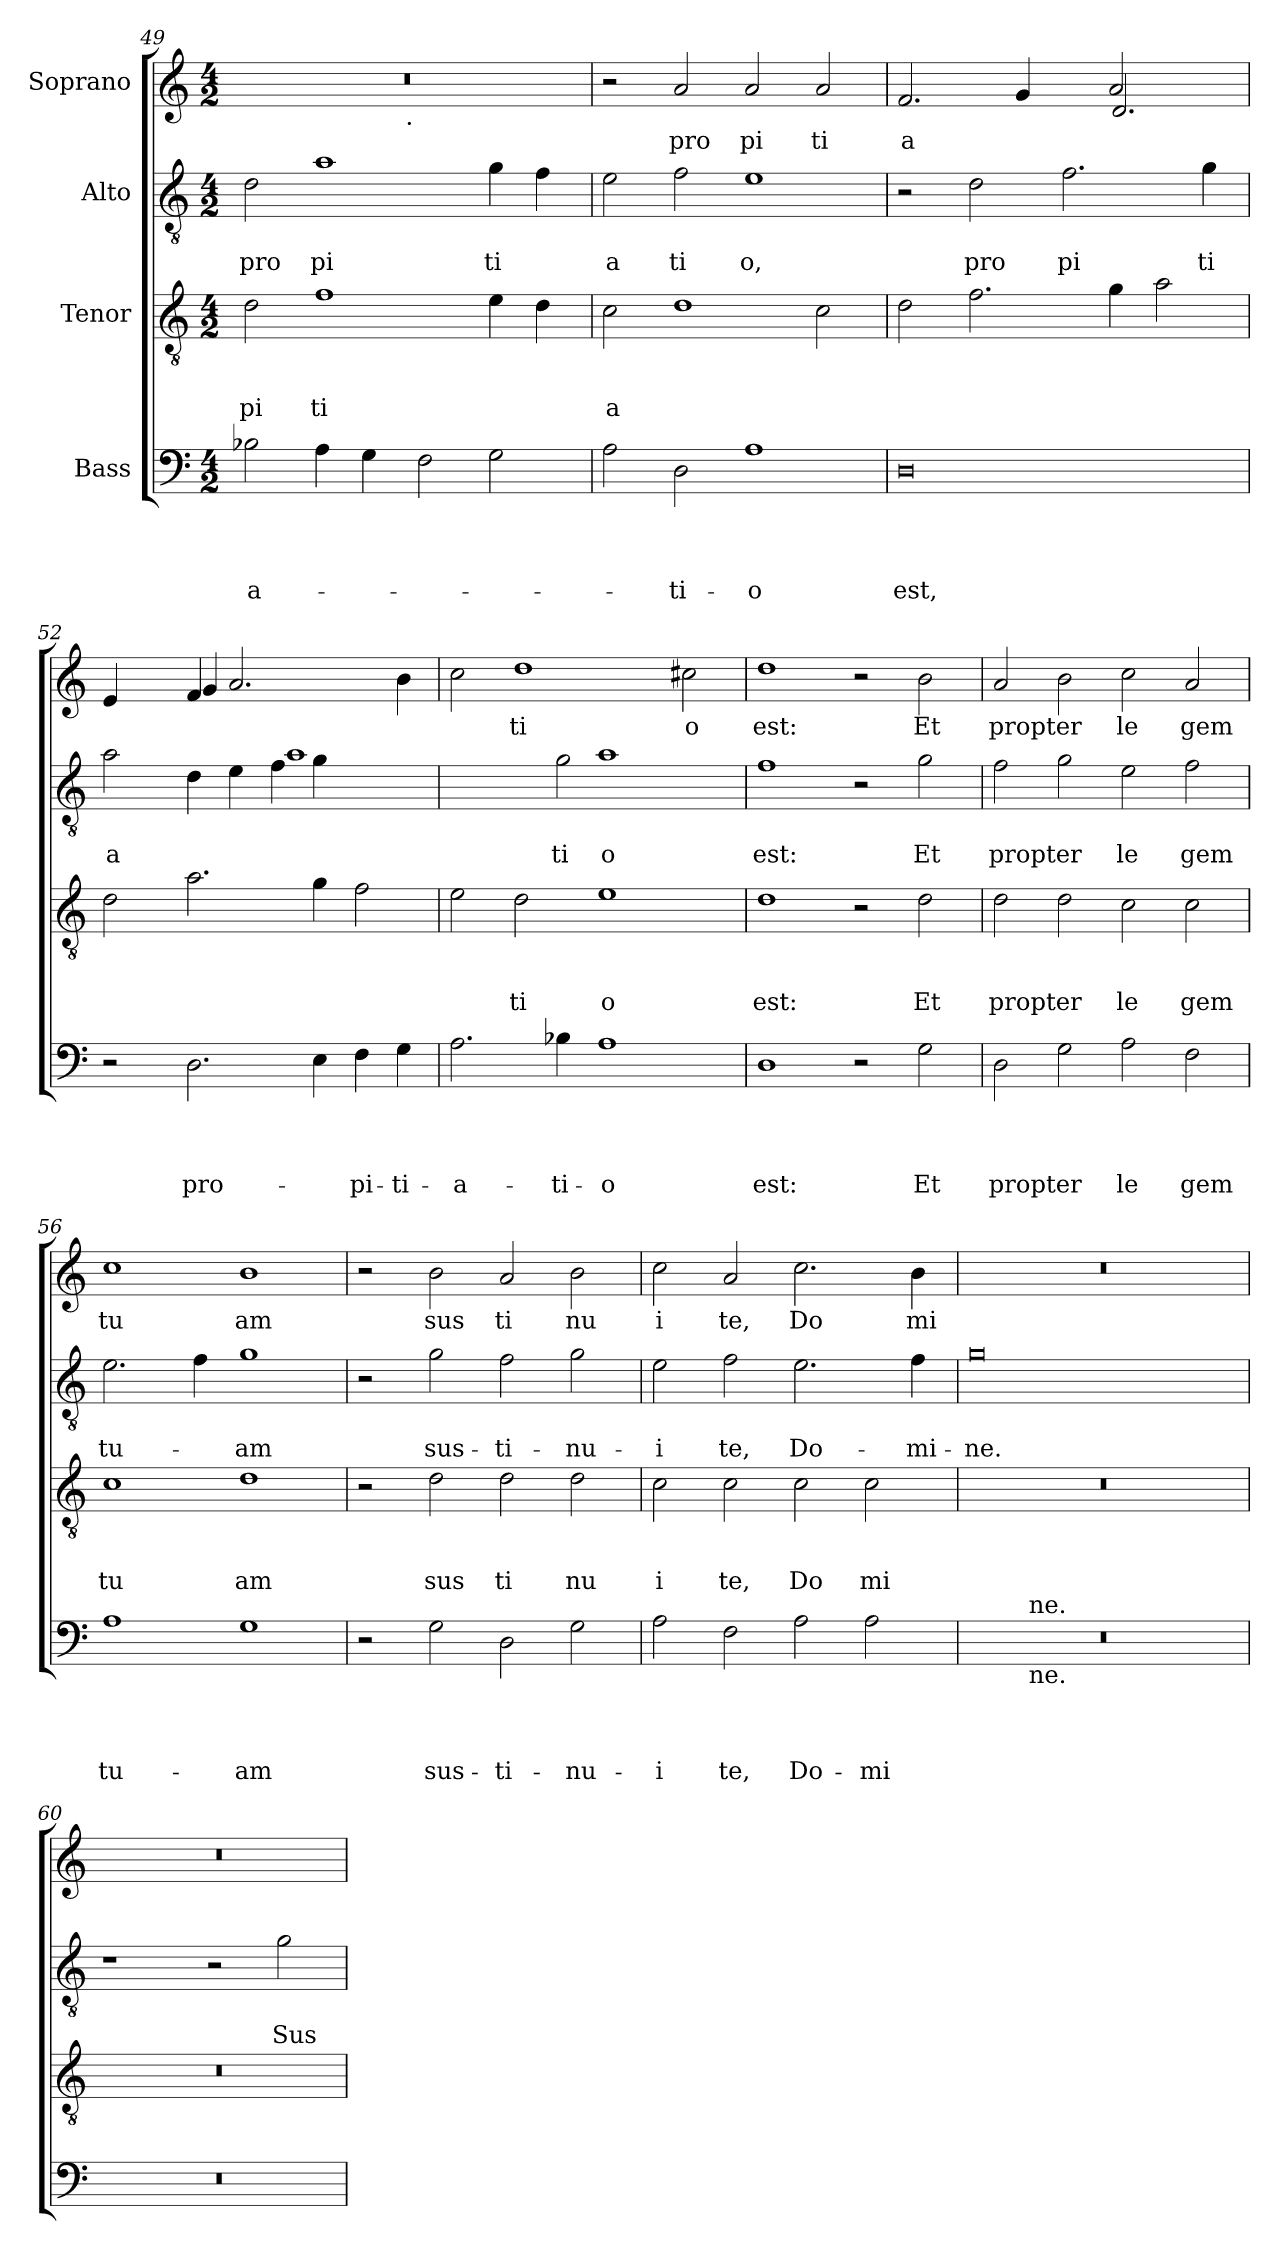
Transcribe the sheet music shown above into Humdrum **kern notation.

**kern	**text	**text	**text	**text	**kern	**text	**text	**text	**kern	**text	**text	**kern	**text
*part4	*part4	*part4	*part4	*part4	*part3	*part3	*part3	*part3	*part2	*part2	*part2	*part1	*part1
*staff4	*staff4	*staff4	*staff4	*staff4	*staff3	*staff3	*staff3	*staff3	*staff2	*staff2	*staff2	*staff1	*staff1
*I"Bass	*	*	*	*	*I"Tenor	*	*	*	*I"Alto	*	*	*I"Soprano	*
*clefF4	*	*	*	*	*clefGv2	*	*	*	*clefGv2	*	*	*clefG2	*
*k[]	*	*	*	*	*k[]	*	*	*	*k[]	*	*	*k[]	*
*C:	*	*	*	*	*C:	*	*	*	*C:	*	*	*C:	*
*M4/2	*	*	*	*	*M4/2	*	*	*	*M4/2	*	*	*M4/2	*
=49	=49	=49	=49	=49	=49	=49	=49	=49	=49	=49	=49	=49	=49
!	!	!	!	!LO:LY:b	!	!	!	!LO:LY:b	!	!	!LO:LY:b	!	!
*	*	*	*	*	*	*	*	*	*	*	*	*^	*
2B-\	.	.	.	-a-	2d\	.	.	pi	2d\	.	pro	0r	2ryy	.
!	!	!	!	!	!	!	!	!LO:LY:b	!	!	!LO:LY:b	!	!	!
4A\	.	.	.	.	1f	.	.	ti	1a	.	pi	.	4...ryy	.
4G\	.	.	.	.	.	.	.	.	.	.	.	.	.	.
!	!	!	!	!	!	!	!	!	!	!	!	!	!LO:TX:b:t=.	!
.	.	.	.	.	.	.	.	.	.	.	.	.	1ryy	.
2F\	.	.	.	.	.	.	.	.	.	.	.	.	.	.
!	!	!	!	!	!	!	!	!	!	!	!LO:LY:b	!	!	!
2G\	.	.	.	.	4e\	.	.	.	4g\	.	ti	.	.	.
.	.	.	.	.	4d\	.	.	.	4f\	.	.	.	.	.
.	.	.	.	.	.	.	.	.	.	.	.	.	32ryy	.
=50	=50	=50	=50	=50	=50	=50	=50	=50	=50	=50	=50	=50	=50	=50
!	!	!	!	!	!	!	!	!LO:LY:b	!	!	!LO:LY:b	!	!	!
*	*	*	*	*	*	*	*	*	*	*	*	*v	*v	*
2A\	.	.	.	.	2c\	.	.	a	2e\	.	a	2r	.
!	!	!	!	!LO:LY:b	!	!	!	!	!	!	!LO:LY:b	!	!LO:LY:b
2D\	.	.	.	-ti-	1d	.	.	.	2f\	.	ti	2a/	pro
!	!	!	!	!LO:LY:b	!	!	!	!	!	!	!LO:LY:b	!	!LO:LY:b
1A	.	.	.	-o	.	.	.	.	1e	.	o,	2a/	pi
!	!	!	!	!	!	!	!	!	!	!	!	!	!LO:LY:b
.	.	.	.	.	2c\	.	.	.	.	.	.	2a/	ti
=51	=51	=51	=51	=51	=51	=51	=51	=51	=51	=51	=51	=51	=51
!	!	!	!	!LO:LY:b	!	!	!	!	!	!	!	!	!LO:LY:b
*	*	*	*	*	*	*	*	*	*	*	*	*^	*
0D	.	.	.	est,	2d\	.	.	.	2r	.	.	2.f/	1ryy	a
!	!	!	!	!	!	!	!	!	!	!	!LO:LY:b	!	!	!
.	.	.	.	.	2.f\	.	.	.	2d\	.	pro	.	.	.
.	.	.	.	.	.	.	.	.	.	.	.	4g/	.	.
!	!	!	!	!	!	!	!	!	!	!	!LO:LY:b	!	!	!
.	.	.	.	.	.	.	.	.	2.f\	.	pi	4ryy	4ryy	.
.	.	.	.	.	4g\	.	.	.	.	.	.	2a/	2.d/	.
.	.	.	.	.	2a\	.	.	.	.	.	.	.	.	.
!	!	!	!	!	!	!	!	!	!	!	!LO:LY:b	!	!	!
.	.	.	.	.	.	.	.	.	4g\	.	ti	4ryy	.	.
=52	=52	=52	=52	=52	=52	=52	=52	=52	=52	=52	=52	=52	=52	=52
!	!	!	!	!	!	!	!	!	!	!	!LO:LY:b	!	!	!
*	*	*	*	*	*	*	*	*	*^	*	*	*	*	*
2r	.	.	.	.	2d\	.	.	.	2a\	1ryy	.	a	4e/	2ryy	.
.	.	.	.	.	.	.	.	.	.	.	.	.	4ryy	.	.
!	!	!	!	!LO:LY:b	!	!	!	!	!	!	!	!	!	!	!
2.D\	.	.	.	pro-	2.a\	.	.	.	4d\	.	.	.	4f/	4g/	.
.	.	.	.	.	.	.	.	.	4e\	.	.	.	1ryy	2.a/	.
.	.	.	.	.	.	.	.	.	4f\	1a	.	.	.	.	.
4E\	.	.	.	.	4g\	.	.	.	4g\	.	.	.	.	.	.
!	!	!	!	!LO:LY:b	!	!	!	!	!	!	!	!	!	!	!
4F\	.	.	.	-pi-	2f\	.	.	.	2ryy	.	.	.	.	4ryy	.
!	!	!	!	!LO:LY:b	!	!	!	!	!	!	!	!	!	!	!
4G\	.	.	.	-ti-	.	.	.	.	.	.	.	.	4ryy	4b\	.
=53	=53	=53	=53	=53	=53	=53	=53	=53	=53	=53	=53	=53	=53	=53	=53
!	!	!	!	!LO:LY:b	!	!	!	!	!	!	!	!	!	!	!
*	*	*	*	*	*	*	*	*	*	*	*	*	*v	*v	*
2.A\	.	.	.	-a-	2e\	.	.	.	2.ryy	1ryy	.	.	2cc\	.
!	!	!	!	!	!	!	!	!LO:LY:b	!	!	!	!	!	!LO:LY:b
.	.	.	.	.	2d\	.	.	ti	.	.	.	.	1dd	ti
!	!	!	!	!LO:LY:b	!	!	!	!	!	!	!	!LO:LY:b	!	!
4B-\	.	.	.	-ti-	.	.	.	.	2g\	.	.	ti	.	.
!	!	!	!	!LO:LY:b	!	!	!	!LO:LY:b	!	!	!	!LO:LY:b	!	!
1A	.	.	.	-o	1e	.	.	o	.	1a	.	o	.	.
.	.	.	.	.	.	.	.	.	2.ryy	.	.	.	.	.
!	!	!	!	!	!	!	!	!	!	!	!	!	!	!LO:LY:b
.	.	.	.	.	.	.	.	.	.	.	.	.	2cc#\	o
*	*	*	*	*	*	*	*	*	*v	*v	*	*	*	*
!!LO:LB:g=z
=54	=54	=54	=54	=54	=54	=54	=54	=54	=54	=54	=54	=54	=54
!	!	!	!	!LO:LY:b	!	!	!	!LO:LY:b	!	!	!LO:LY:b	!	!LO:LY:b
1D	.	.	.	est:	1d	.	.	est:	1f	.	est:	1dd	est:
2r	.	.	.	.	2r	.	.	.	2r	.	.	2r	.
!	!	!	!	!LO:LY:b	!	!	!	!LO:LY:b	!	!	!LO:LY:b	!	!LO:LY:b
2G\	.	.	.	Et	2d\	.	.	Et	2g\	.	Et	2b\	Et
=55	=55	=55	=55	=55	=55	=55	=55	=55	=55	=55	=55	=55	=55
!	!	!	!	!LO:LY:b	!	!	!	!LO:LY:b	!	!	!LO:LY:b	!	!LO:LY:b
2D\	.	.	.	propter	2d\	.	.	propter	2f\	.	propter	2a/	propter
2G\	.	.	.	.	2d\	.	.	.	2g\	.	.	2b\	.
!	!	!	!	!LO:LY:b	!	!	!	!LO:LY:b	!	!	!LO:LY:b	!	!LO:LY:b
2A\	.	.	.	le	2c\	.	.	le	2e\	.	le	2cc\	le
!	!	!	!	!LO:LY:b	!	!	!	!LO:LY:b	!	!	!LO:LY:b	!	!LO:LY:b
2F\	.	.	.	gem	2c\	.	.	gem	2f\	.	gem	2a/	gem
=56	=56	=56	=56	=56	=56	=56	=56	=56	=56	=56	=56	=56	=56
!	!	!	!	!LO:LY:b	!	!	!	!LO:LY:b	!	!	!LO:LY:b	!	!LO:LY:b
1A	.	.	.	tu-	1c	.	.	tu	2.e\	.	tu-	1cc	tu
.	.	.	.	.	.	.	.	.	4f\	.	.	.	.
!	!	!	!	!LO:LY:b	!	!	!	!LO:LY:b	!	!	!LO:LY:b	!	!LO:LY:b
1G	.	.	.	-am	1d	.	.	am	1g	.	-am	1b	am
=57	=57	=57	=57	=57	=57	=57	=57	=57	=57	=57	=57	=57	=57
2r	.	.	.	.	2r	.	.	.	2r	.	.	2r	.
!	!	!	!	!LO:LY:b	!	!	!	!LO:LY:b	!	!	!LO:LY:b	!	!LO:LY:b
2G\	.	.	.	sus-	2d\	.	.	sus	2g\	.	sus-	2b\	sus
!	!	!	!	!LO:LY:b	!	!	!	!LO:LY:b	!	!	!LO:LY:b	!	!LO:LY:b
2D\	.	.	.	-ti-	2d\	.	.	ti	2f\	.	-ti-	2a/	ti
!	!	!	!	!LO:LY:b	!	!	!	!LO:LY:b	!	!	!LO:LY:b	!	!LO:LY:b
2G\	.	.	.	-nu-	2d\	.	.	nu	2g\	.	-nu-	2b\	nu
=58	=58	=58	=58	=58	=58	=58	=58	=58	=58	=58	=58	=58	=58
!	!	!	!	!LO:LY:b	!	!	!	!LO:LY:b	!	!	!LO:LY:b	!	!LO:LY:b
2A\	.	.	.	-i	2c\	.	.	i	2e\	.	-i	2cc\	i
!	!	!	!	!LO:LY:b	!	!	!	!LO:LY:b	!	!	!LO:LY:b	!	!LO:LY:b
2F\	.	.	.	te,	2c\	.	.	te,	2f\	.	te,	2a/	te,
!	!	!	!	!LO:LY:b	!	!	!	!LO:LY:b	!	!	!LO:LY:b	!	!LO:LY:b
2A\	.	.	.	Do-	2c\	.	.	Do	2.e\	.	Do-	2.cc\	Do
!	!	!	!	!LO:LY:b	!	!	!	!LO:LY:b	!	!	!	!	!
2A\	.	.	.	-mi-	2c\	.	.	mi	.	.	.	.	.
!	!	!	!	!	!	!	!	!	!	!	!LO:LY:b	!	!LO:LY:b
.	.	.	.	.	.	.	.	.	4f\	.	-mi-	4b\	mi
=59	=59	=59	=59	=59	=59	=59	=59	=59	=59	=59	=59	=59	=59
!	!	!	!	!	!	!	!	!	!	!	!LO:LY:b	!	!
*^	*	*	*	*	*	*	*	*	*	*	*	*	*
0r	4ryy	.	.	.	.	0r	.	.	.	0g	.	-ne.	0r	.
.	32ryy	.	.	.	.	.	.	.	.	.	.	.	.	.
!	!LO:TX:b:t=ne.	!	!	!	!	!	!	!	!	!	!	!	!	!
!	!LO:TX:a:t=ne.	!	!	!	!	!	!	!	!	!	!	!	!	!
.	1ryy	.	.	.	.	.	.	.	.	.	.	.	.	.
.	2ryy	.	.	.	.	.	.	.	.	.	.	.	.	.
.	8..ryy	.	.	.	.	.	.	.	.	.	.	.	.	.
*v	*v	*	*	*	*	*	*	*	*	*	*	*	*	*
=60	=60	=60	=60	=60	=60	=60	=60	=60	=60	=60	=60	=60	=60
0r	.	.	.	.	0r	.	.	.	1r	.	.	0r	.
.	.	.	.	.	.	.	.	.	2r	.	.	.	.
!	!	!	!	!	!	!	!	!	!	!	!LO:LY:b	!	!
.	.	.	.	.	.	.	.	.	2g\	.	Sus-	.	.
=	=	=	=	=	=	=	=	=	=	=	=	=	=
*-	*-	*-	*-	*-	*-	*-	*-	*-	*-	*-	*-	*-	*-
